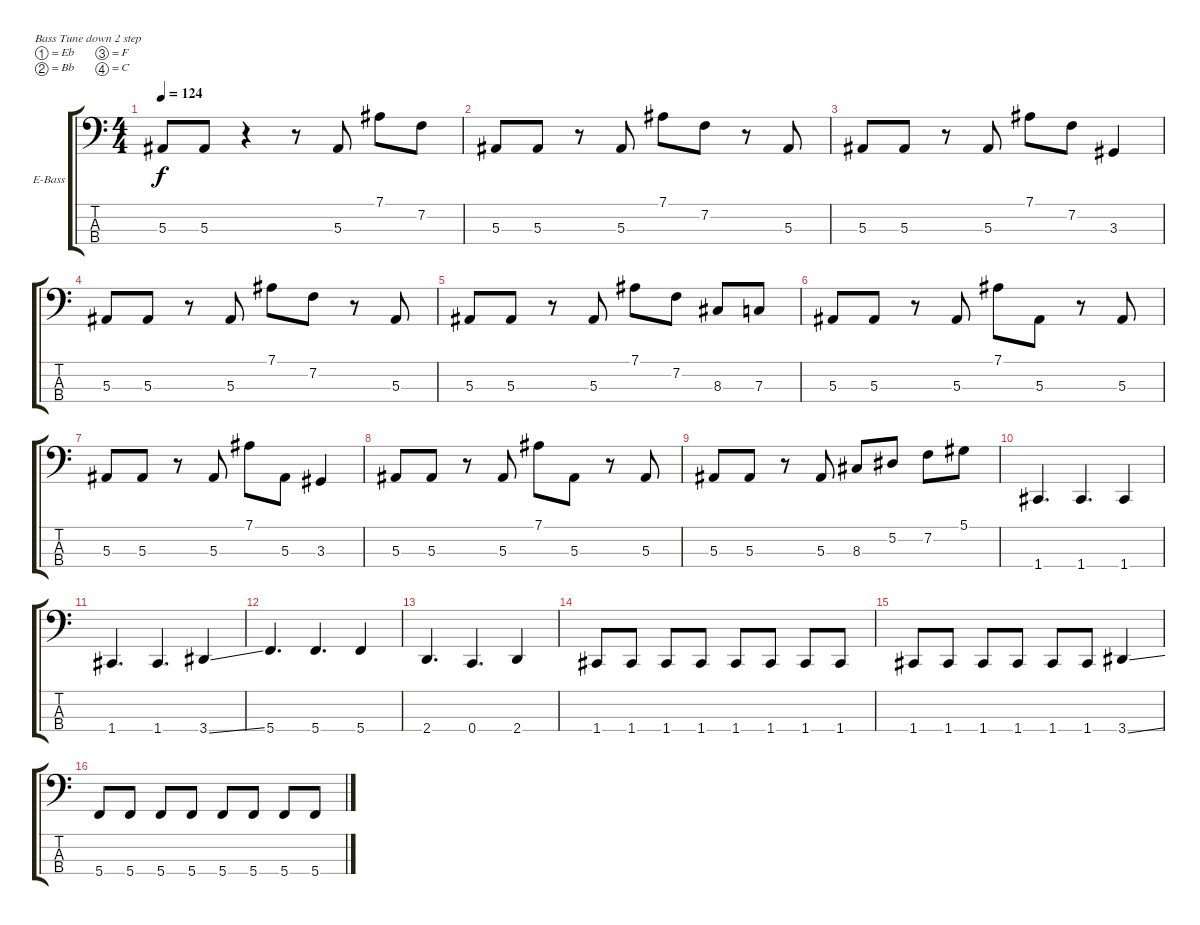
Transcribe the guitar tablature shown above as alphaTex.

\defaultSystemsLayout 4
\bracketExtendMode groupsimilarinstruments
\firstSystemTrackNameOrientation horizontal
\otherSystemsTrackNameOrientation horizontal
\track ("Electric Bass" "E-Bass") {instrument electricbassfinger}
\staff {score tabs}
\tuning (Eb2 Bb1 F1 C1)
\ts (4 4)
\tempo 124
\clef f4
\scale
0.333333
\ks c
5.3.8{dy f} 5.3.8 r.4 r.8 5.3.8 7.1.8 7.2.8 |
\scale
0.333333 5.3.8 5.3.8 r.8 5.3.8 7.1.8 7.2.8 r.8 5.3.8 |
\scale
0.333333 5.3.8 5.3.8 r.8 5.3.8 7.1.8 7.2.8 3.3.4 |
\scale
0.333333 5.3.8 5.3.8 r.8 5.3.8 7.1.8 7.2.8 r.8 5.3.8 |
\scale
0.333333 5.3.8 5.3.8 r.8 5.3.8 7.1.8 7.2.8 8.3.8 7.3.8 |
\scale
0.333333 5.3.8 5.3.8 r.8 5.3.8 7.1.8 5.3.8 r.8 5.3.8 |
\scale
0.333333 5.3.8 5.3.8 r.8 5.3.8 7.1.8 5.3.8 3.3.4 |
\scale
0.333333 5.3.8 5.3.8 r.8 5.3.8 7.1.8 5.3.8 r.8 5.3.8 |
\scale
0.333333 5.3.8 5.3.8 r.8 5.3.8 8.3.8 5.2.8 7.2.8 5.1.8 |
\scale
0.333333 1.4.4{d} 1.4.4{d} 1.4.4 |
\scale
0.333333 1.4.4{d} 1.4.4{d} 3.4{ss}.4 |
\scale
0.333333 5.4.4{d} 5.4.4{d} 5.4.4 |
\scale
0.333333 2.4.4{d} 0.4.4{d} 2.4.4 |
\scale
0.333333 1.4.8 1.4.8 1.4.8 1.4.8 1.4.8 1.4.8 1.4.8 1.4.8 |
\scale
0.333333 1.4.8 1.4.8 1.4.8 1.4.8 1.4.8 1.4.8 3.4{ss}.4 |
\scale
0.333333 5.4.8 5.4.8 5.4.8 5.4.8 5.4.8 5.4.8 5.4.8 5.4.8
